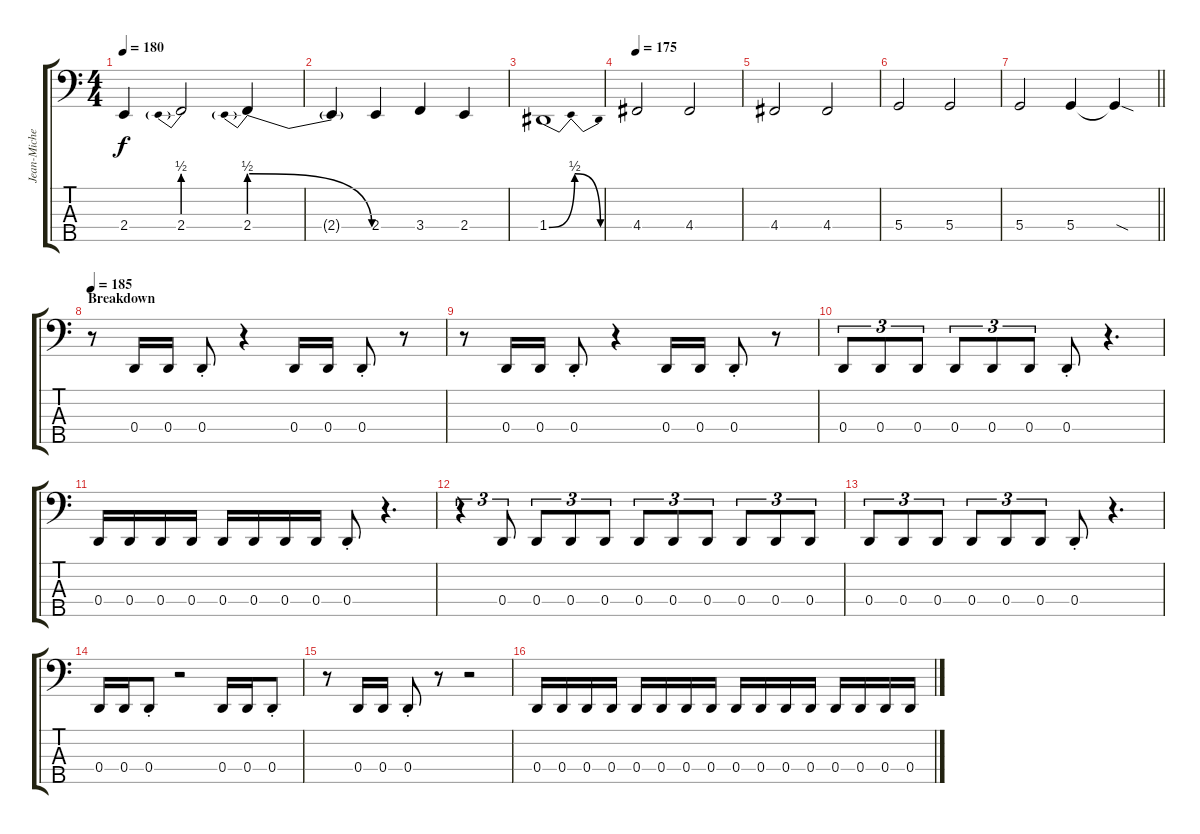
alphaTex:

\track ("Jean-Michel Labadie" "Jean-Miche") {instrument electricbasspick}
\staff {score tabs}
\tuning (F2 C2 G1 D1 A0) {hide}
\ts (4 4)
\tempo 180
\clef f4
\ks c
2.4{t}.4{dy f} 2.4{be (prebend 0 2 60 2)}.2 2.4{be (prebendrelease 0 2 60 0)}.4 |
2.4{t}.4 2.4.4 3.4.4 2.4.4 |
1.4{be (bendrelease 0 0 30 2 30 2 60 0)}.1 |
\tempo 175
4.4.2 4.4.2 |
4.4.2 4.4.2 |
5.4.2 5.4.2 |
\barLineRight lightlight
5.4.2 5.4.4 5.4{sod t}.4 |
\section ("" "Breakdown")
\tempo 185
r.8 0.4.16 0.4.16 0.4{st}.8 r.4 0.4.16 0.4.16 0.4{st}.8 r.8 |
r.8 0.4.16 0.4.16 0.4{st}.8 r.4 0.4.16 0.4.16 0.4{st}.8 r.8 |
0.4.8{tu (3 2)} 0.4.8{tu (3 2)} 0.4.8{tu (3 2)} 0.4.8{tu (3 2)} 0.4.8{tu (3 2)} 0.4.8{tu (3 2)} 0.4{st}.8 r.4{d} |
0.4.16 0.4.16 0.4.16 0.4.16 0.4.16 0.4.16 0.4.16 0.4.16 0.4{st}.8 r.4{d} |
r.4{tu (3 2)} 0.4.8{tu (3 2)} 0.4.8{tu (3 2)} 0.4.8{tu (3 2)} 0.4.8{tu (3 2)} 0.4.8{tu (3 2)} 0.4.8{tu (3 2)} 0.4.8{tu (3 2)} 0.4.8{tu (3 2)} 0.4.8{tu (3 2)} 0.4.8{tu (3 2)} |
0.4.8{tu (3 2)} 0.4.8{tu (3 2)} 0.4.8{tu (3 2)} 0.4.8{tu (3 2)} 0.4.8{tu (3 2)} 0.4.8{tu (3 2)} 0.4{st}.8 r.4{d} |
0.4.16 0.4.16 0.4{st}.8 r.2 0.4.16 0.4.16 0.4{st}.8 |
r.8 0.4.16 0.4.16 0.4{st}.8 r.8 r.2 |
0.4.16 0.4.16 0.4.16 0.4.16 0.4.16 0.4.16 0.4.16 0.4.16 0.4.16 0.4.16 0.4.16 0.4.16 0.4.16 0.4.16 0.4.16 0.4.16
